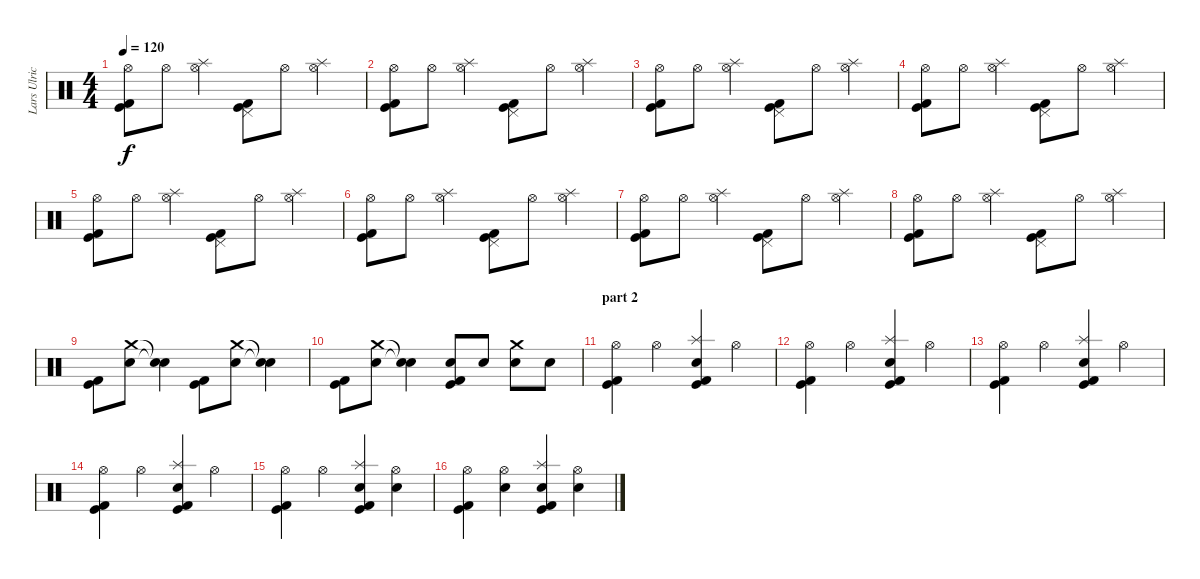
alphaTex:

\track ("Lars Ulrich" "Lars Ulric") {instrument percussion}
\staff {score}
\articulation defaults
\ts (4 4)
\tempo 120
\clef neutral
\ks c
("Hi-Hat (open)" "Kick (hit) 2" "Kick (hit)").8{dy f} "Hi-Hat (open)".8 ("Splash (hit)" "Hi-Hat (open)").4 ("Pedal Hi-Hat (hit)" "Kick (hit) 2" "Kick (hit)").8 "Hi-Hat (open)".8 ("Splash (hit)" "Hi-Hat (open)").4 |
("Hi-Hat (open)" "Kick (hit) 2" "Kick (hit)").8 "Hi-Hat (open)".8 ("Splash (hit)" "Hi-Hat (open)").4 ("Pedal Hi-Hat (hit)" "Kick (hit) 2" "Kick (hit)").8 "Hi-Hat (open)".8 ("Splash (hit)" "Hi-Hat (open)").4 |
("Hi-Hat (open)" "Kick (hit) 2" "Kick (hit)").8 "Hi-Hat (open)".8 ("Splash (hit)" "Hi-Hat (open)").4 ("Pedal Hi-Hat (hit)" "Kick (hit) 2" "Kick (hit)").8 "Hi-Hat (open)".8 ("Splash (hit)" "Hi-Hat (open)").4 |
("Hi-Hat (open)" "Kick (hit) 2" "Kick (hit)").8 "Hi-Hat (open)".8 ("Splash (hit)" "Hi-Hat (open)").4 ("Pedal Hi-Hat (hit)" "Kick (hit) 2" "Kick (hit)").8 "Hi-Hat (open)".8 ("Splash (hit)" "Hi-Hat (open)").4 |
("Hi-Hat (open)" "Kick (hit) 2" "Kick (hit)").8 "Hi-Hat (open)".8 ("Splash (hit)" "Hi-Hat (open)").4 ("Pedal Hi-Hat (hit)" "Kick (hit) 2" "Kick (hit)").8 "Hi-Hat (open)".8 ("Splash (hit)" "Hi-Hat (open)").4 |
("Hi-Hat (open)" "Kick (hit) 2" "Kick (hit)").8 "Hi-Hat (open)".8 ("Splash (hit)" "Hi-Hat (open)").4 ("Pedal Hi-Hat (hit)" "Kick (hit) 2" "Kick (hit)").8 "Hi-Hat (open)".8 ("Splash (hit)" "Hi-Hat (open)").4 |
("Hi-Hat (open)" "Kick (hit) 2" "Kick (hit)").8 "Hi-Hat (open)".8 ("Splash (hit)" "Hi-Hat (open)").4 ("Pedal Hi-Hat (hit)" "Kick (hit) 2" "Kick (hit)").8 "Hi-Hat (open)".8 ("Splash (hit)" "Hi-Hat (open)").4 |
("Hi-Hat (open)" "Kick (hit) 2" "Kick (hit)").8 "Hi-Hat (open)".8 ("Splash (hit)" "Hi-Hat (open)").4 ("Pedal Hi-Hat (hit)" "Kick (hit) 2" "Kick (hit)").8 "Hi-Hat (open)".8 ("Splash (hit)" "Hi-Hat (open)").4 |
("Kick (hit) 2" "Kick (hit)").8 ("Crash medium (hit)" "Snare (hit) 2").8 ("Snare (hit)"{t} "Snare (hit)"{t}).4 ("Kick (hit) 2" "Kick (hit)").8 ("Crash medium (hit)" "Snare (hit) 2").8 ("Snare (hit)"{t} "Snare (hit)"{t}).4 |
("Kick (hit) 2" "Kick (hit)").8 ("Crash medium (hit)" "Snare (hit) 2").8 ("Snare (hit)"{t} "Snare (hit)"{t}).4 ("Snare (hit) 2" "Kick (hit) 2" "Kick (hit)").8 "Snare (hit) 2".8 ("Crash medium (hit)" "Snare (hit) 2").8 "Snare (hit) 2".8 |
\section ("" "part 2")
("Hi-Hat (open)" "Kick (hit) 2" "Kick (hit)").4 "Hi-Hat (open)".4 ("Splash (hit)" "Snare (hit) 2" "Kick (hit) 2" "Kick (hit)").4 "Hi-Hat (open)".4 |
("Hi-Hat (open)" "Kick (hit) 2" "Kick (hit)").4 "Hi-Hat (open)".4 ("Splash (hit)" "Snare (hit) 2" "Kick (hit) 2" "Kick (hit)").4 "Hi-Hat (open)".4 |
("Hi-Hat (open)" "Kick (hit) 2" "Kick (hit)").4 "Hi-Hat (open)".4 ("Splash (hit)" "Snare (hit) 2" "Kick (hit) 2" "Kick (hit)").4 "Hi-Hat (open)".4 |
("Hi-Hat (open)" "Kick (hit) 2" "Kick (hit)").4 "Hi-Hat (open)".4 ("Splash (hit)" "Snare (hit) 2" "Kick (hit) 2" "Kick (hit)").4 "Hi-Hat (open)".4 |
("Hi-Hat (open)" "Kick (hit) 2" "Kick (hit)").4 "Hi-Hat (open)".4 ("Splash (hit)" "Snare (hit) 2" "Kick (hit) 2" "Kick (hit)").4 ("Hi-Hat (open)" "Snare (hit) 2").4 |
("Hi-Hat (open)" "Kick (hit) 2" "Kick (hit)").4 ("Hi-Hat (open)" "Snare (hit) 2").4 ("Splash (hit)" "Snare (hit) 2" "Kick (hit) 2" "Kick (hit)").4 ("Hi-Hat (open)" "Snare (hit) 2").4
